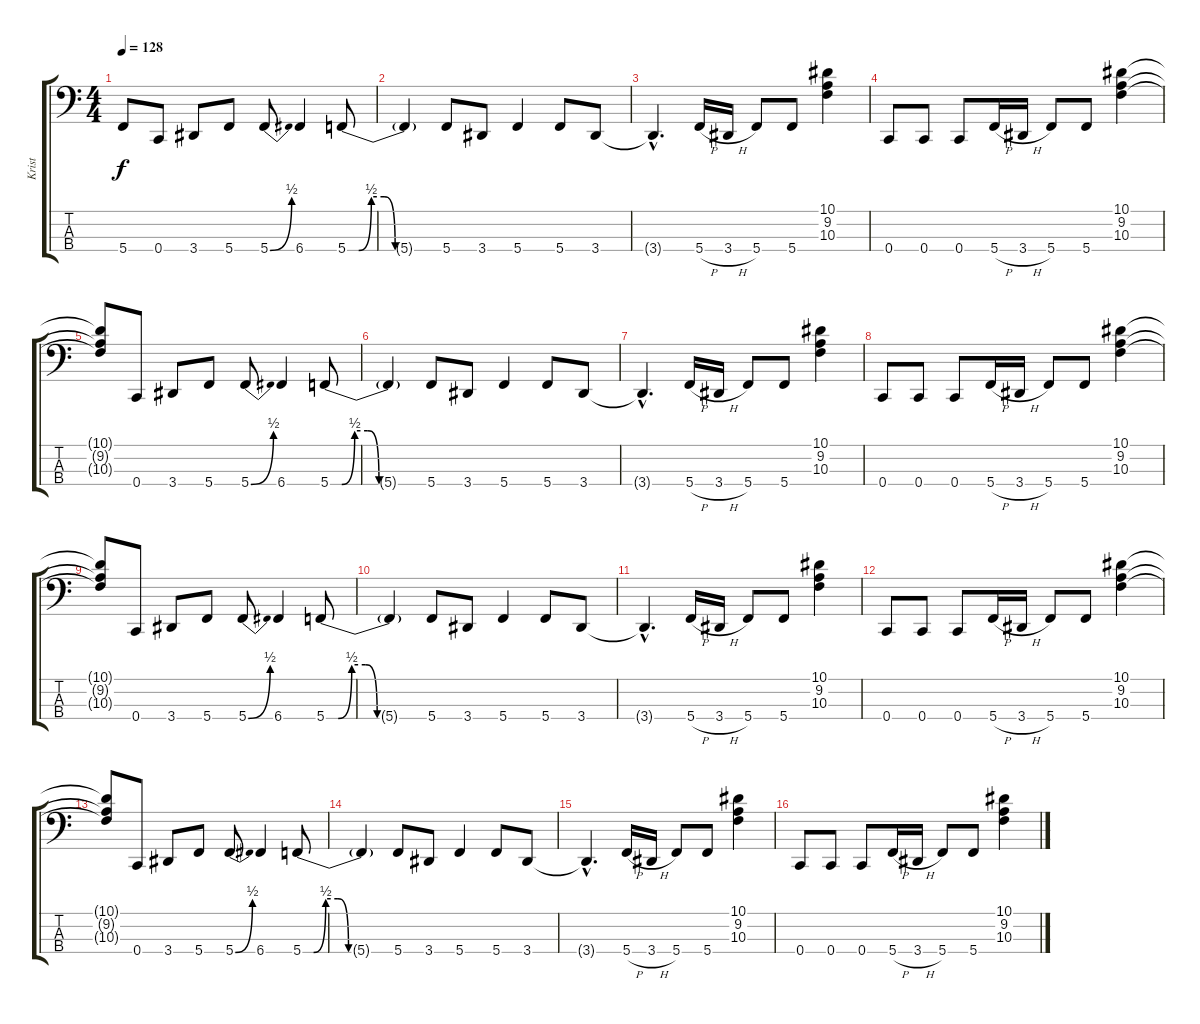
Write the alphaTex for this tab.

\track ("Krist" "Krist") {instrument electricbasspick}
\staff {score tabs}
\tuning (F2 C2 G1 C1) {hide}
\ts (4 4)
\tempo 128
\clef f4
\ks c
5.4{t}.8{dy f} 0.4.8 3.4.8 5.4.8 5.4{be (bend 0 0 60 2)}.8 6.4.4 5.4{be (custom 0 0 7 0 15 2 23 2 30 0 60 0)}.8 |
5.4{t}.4 5.4.8 3.4.8 5.4.4 5.4.8 3.4.8 |
3.4{hac t}.4{d} 5.4{h}.16 3.4{h}.16 5.4.8 5.4.8 (10.1 9.2 10.3).4 |
0.4.8 0.4.8 0.4.8 5.4{h}.16 3.4{h}.16 5.4.8 5.4.8 (10.1 9.2 10.3).4 |
(10.1{t} 9.2{t} 10.3{t}).8 0.4.8 3.4.8 5.4.8 5.4{be (bend 0 0 60 2)}.8 6.4.4 5.4{be (custom 0 0 7 0 15 2 23 2 30 0 60 0)}.8 |
5.4{t}.4 5.4.8 3.4.8 5.4.4 5.4.8 3.4.8 |
3.4{hac t}.4{d} 5.4{h}.16 3.4{h}.16 5.4.8 5.4.8 (10.1 9.2 10.3).4 |
0.4.8 0.4.8 0.4.8 5.4{h}.16 3.4{h}.16 5.4.8 5.4.8 (10.1 9.2 10.3).4 |
(10.1{t} 9.2{t} 10.3{t}).8 0.4.8 3.4.8 5.4.8 5.4{be (bend 0 0 60 2)}.8 6.4.4 5.4{be (custom 0 0 7 0 15 2 23 2 30 0 60 0)}.8 |
5.4{t}.4 5.4.8 3.4.8 5.4.4 5.4.8 3.4.8 |
3.4{hac t}.4{d} 5.4{h}.16 3.4{h}.16 5.4.8 5.4.8 (10.1 9.2 10.3).4 |
0.4.8 0.4.8 0.4.8 5.4{h}.16 3.4{h}.16 5.4.8 5.4.8 (10.1 9.2 10.3).4 |
(10.1{t} 9.2{t} 10.3{t}).8 0.4.8 3.4.8 5.4.8 5.4{be (bend 0 0 60 2)}.8 6.4.4 5.4{be (custom 0 0 7 0 15 2 23 2 30 0 60 0)}.8 |
5.4{t}.4 5.4.8 3.4.8 5.4.4 5.4.8 3.4.8 |
3.4{hac t}.4{d} 5.4{h}.16 3.4{h}.16 5.4.8 5.4.8 (10.1 9.2 10.3).4 |
0.4.8 0.4.8 0.4.8 5.4{h}.16 3.4{h}.16 5.4.8 5.4.8 (10.1 9.2 10.3).4
